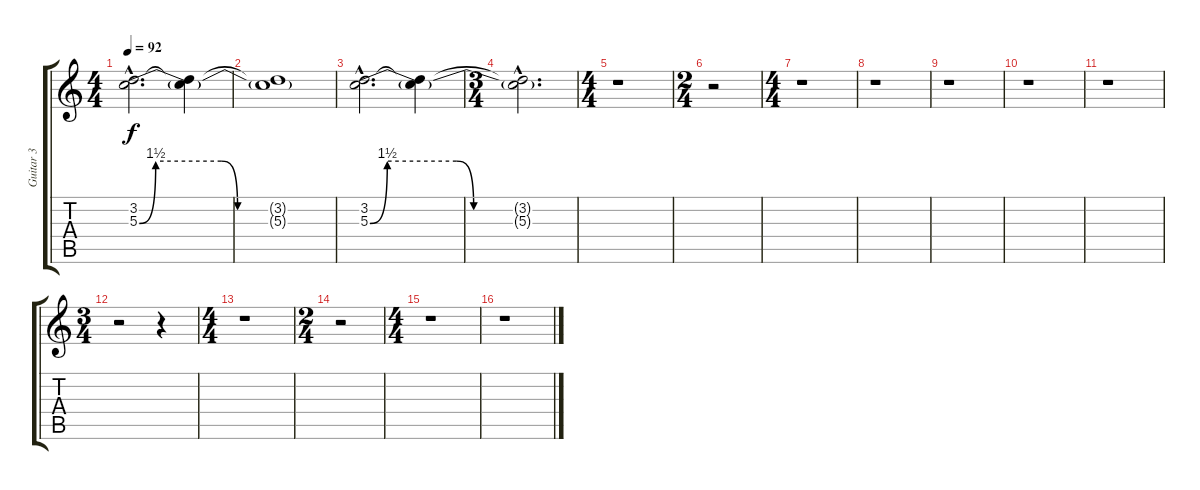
\track ("Guitar 3" "Guitar 3") {instrument distortionguitar}
\staff {score tabs}
\tuning (E4 B3 G3 D3 G2 C2) {hide}
\ts (4 4)
\tempo 92
\clef g2
\ks c
(3.2{hac} 5.3{be (custom 0 0 5 6 25 6 30 0 60 0) hac}).2{d dy f} (3.2{t} 5.3{t}).4 |
(3.2{t} 5.3{t}).1 |
(3.2{hac} 5.3{be (custom 0 0 5 6 25 6 30 0 60 0) hac}).2{d} (3.2{t} 5.3{t}).4 |
\ts (3 4)
(3.2{hac t} 5.3{hac t}).2{d} |
\ts (4 4)
r.1 |
\ts (2 4)
r.2 |
\ts (4 4)
r.1 |
r.1 |
r.1 |
r.1 |
r.1 |
\ts (3 4)
r.2 r.4 |
\ts (4 4)
r.1 |
\ts (2 4)
r.2 |
\ts (4 4)
r.1 |
r.1
